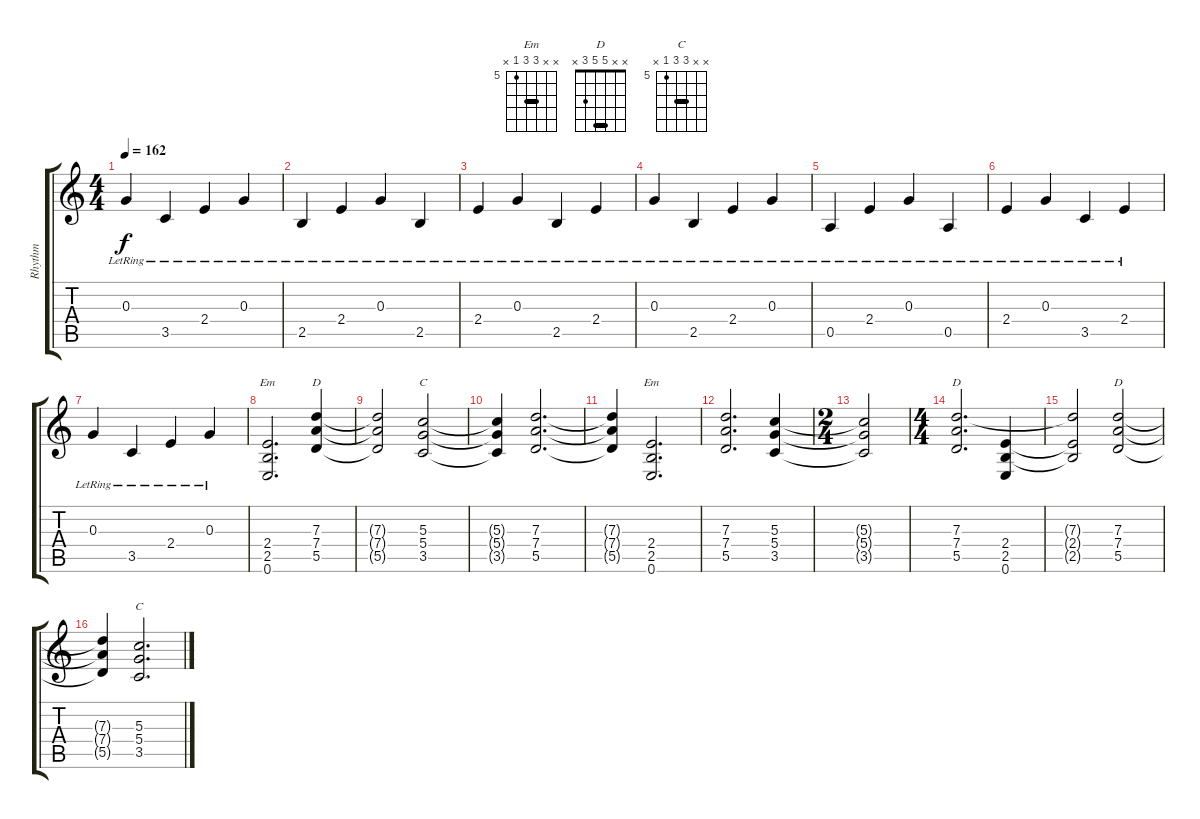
\track ("Rhythm" "Rhythm") {instrument acousticguitarsteel}
\staff {score tabs}
\tuning (E4 B3 G3 D3 A2 E2) {hide}
\chord ("Em" x x x 2 2 0) {barre 2}
\chord ("D" x x 7 7 5 x) {firstfret 5 barre 7}
\chord ("C" x x 5 5 3 x) {barre 5}
\chord ("Em" x x 7 7 5 x) {firstfret 5 barre 7}
\chord ("D" x x x 2 2 0) {barre 2}
\chord ("D" x x 5 5 3 x) {barre 5}
\chord ("C" x x 7 7 5 x) {firstfret 5 barre 7}
\ts (4 4)
\tempo 162
\clef g2
\ks c
0.3{lr}.4{dy f} 3.5{lr}.4 2.4{lr}.4 0.3{lr}.4 |
2.5{lr}.4 2.4{lr}.4 0.3{lr}.4 2.5{lr}.4 |
2.4{lr}.4 0.3{lr}.4 2.5{lr}.4 2.4{lr}.4 |
0.3{lr}.4 2.5{lr}.4 2.4{lr}.4 0.3{lr}.4 |
0.5{lr}.4 2.4{lr}.4 0.3{lr}.4 0.5{lr}.4 |
2.4{lr}.4 0.3{lr}.4 3.5{lr}.4 2.4{lr}.4 |
0.3{lr}.4 3.5{lr}.4 2.4{lr}.4 0.3{lr}.4 |
(2.4 2.5 0.6).2{d ch "Em" instrument distortionguitar} (7.3 7.4 5.5).4{ch "D"} |
(7.3{t} 7.4{t} 5.5{t}).2 (5.3 5.4 3.5).2{ch "C"} |
(5.3{t} 5.4{t} 3.5{t}).4 (7.3 7.4 5.5).2{d} |
(7.3{t} 7.4{t} 5.5{t}).4 (2.4 2.5 0.6).2{d ch "Em"} |
(7.3 7.4 5.5).2{d} (5.3 5.4 3.5).4 |
\ts (2 4)
(5.3{t} 5.4{t} 3.5{t}).2 |
\ts (4 4)
(7.3 7.4 5.5).2{d ch "D"} (2.4 2.5 0.6).4 |
(7.3{t} 2.4{t} 2.5{t}).2 (7.3 7.4 5.5).2{ch "D"} |
(7.3{t} 7.4{t} 5.5{t}).4 (5.3 5.4 3.5).2{d ch "C"}
